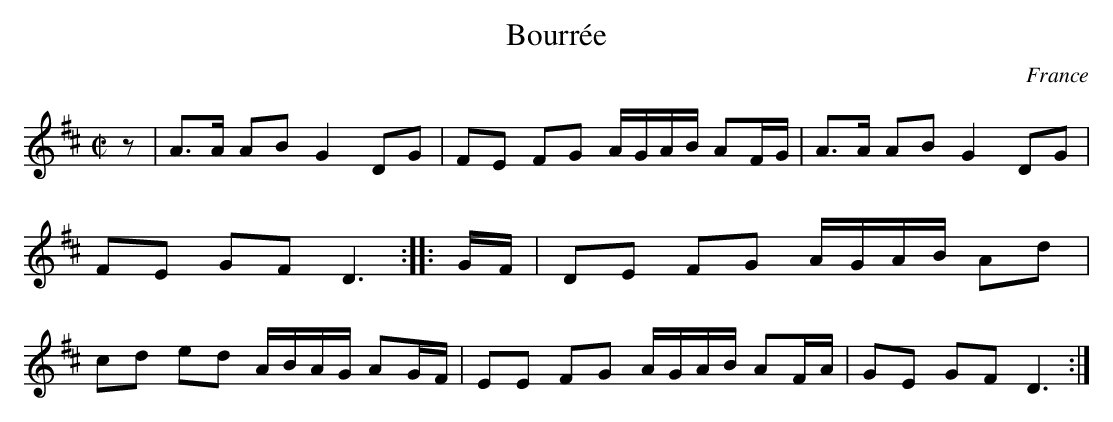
X:1
T:Bourrée
M:C|
O:France
K:D
z|\
A>A AB G2 DG | FE FG A/2G/2A/2B/2 AF/2G/2 |\
A>A AB G2 DG | FE GFD3 :|\
|:G/2F/2|\
DE FG A/2G/2A/2B/2 Ad| cd ed A/2B/2A/2G/2 AG/2F/2 |\
EE FG A/2G/2A/2B/2 AF/2A/2 | GE GF D3 :|
